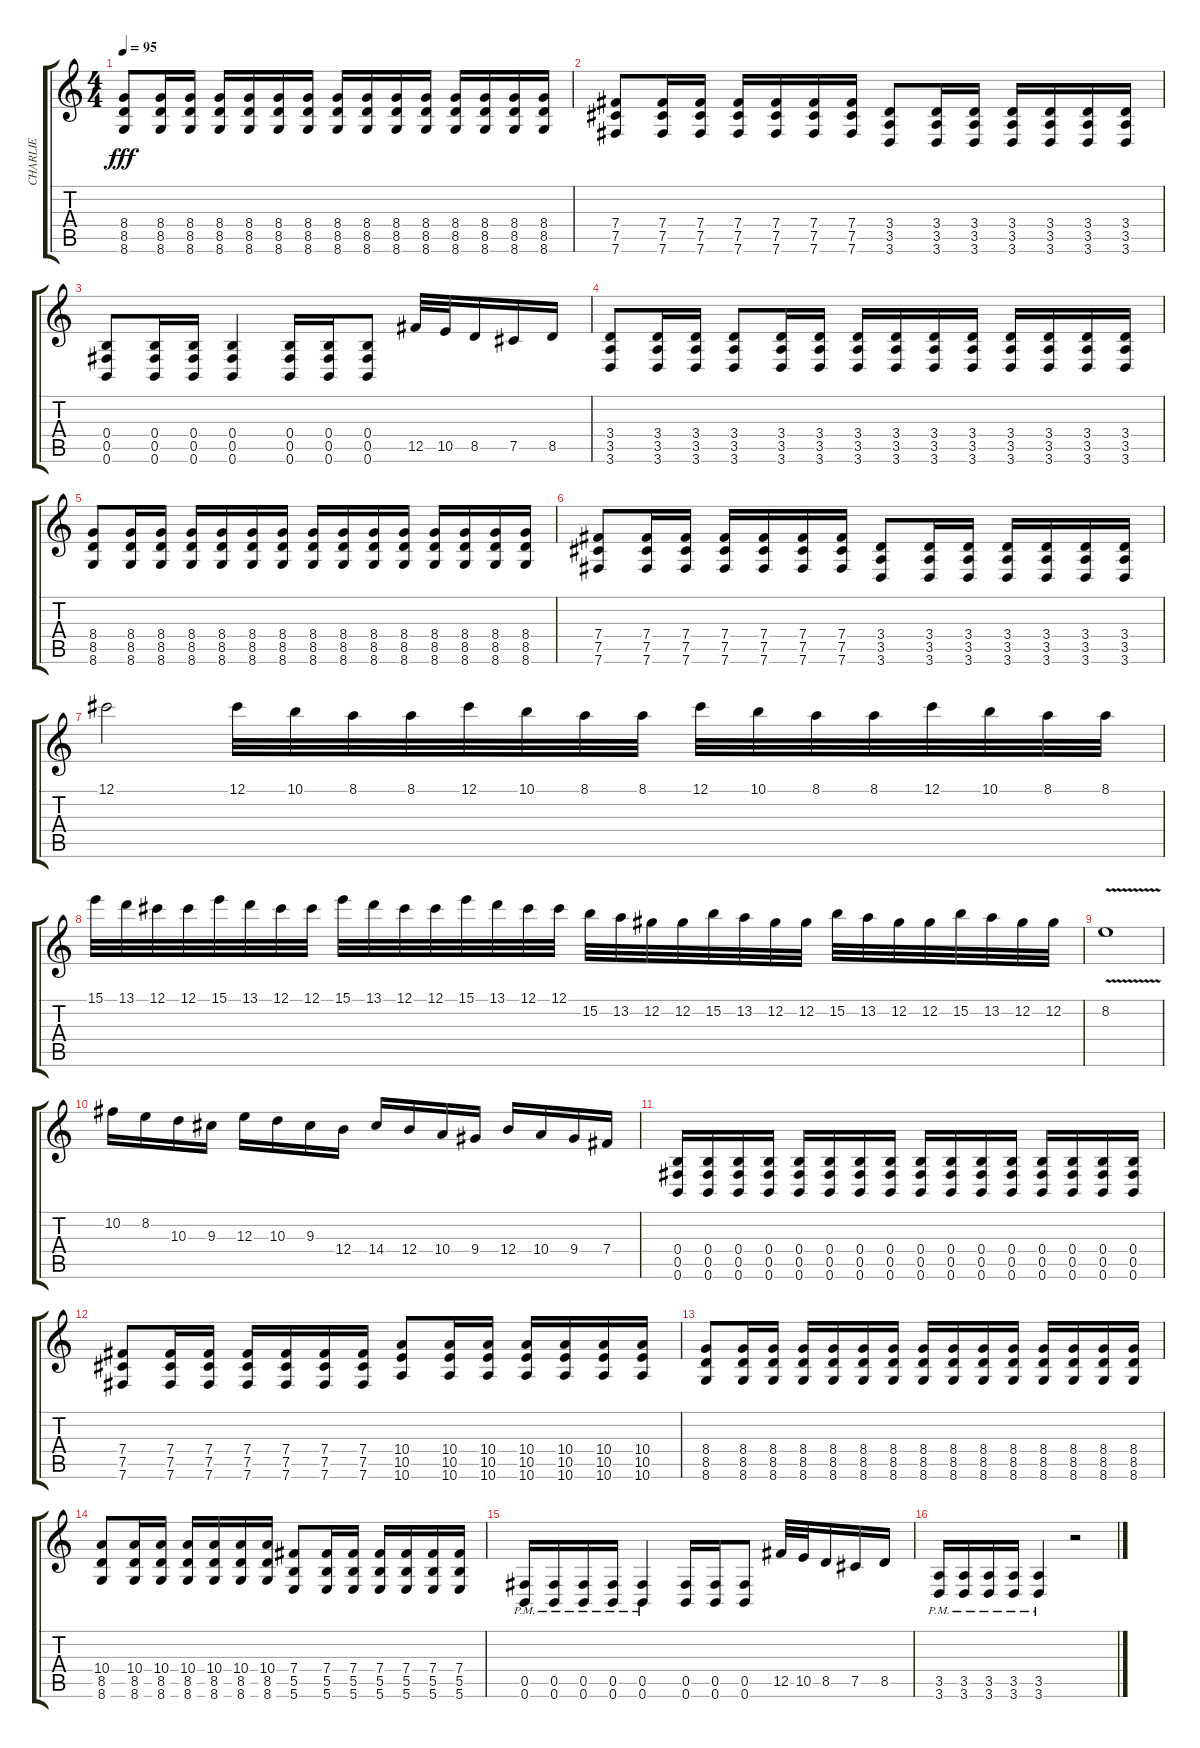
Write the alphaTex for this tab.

\track ("CHARLIE" "CHARLIE") {instrument distortionguitar}
\staff {score tabs}
\tuning (Db4 Ab3 E3 B2 Gb2 B1) {hide}
\ts (4 4)
\tempo 95
\clef g2
\ks c
(8.4 8.5 8.6).8{dy fff} (8.4 8.5 8.6).16 (8.4 8.5 8.6).16 (8.4 8.5 8.6).16 (8.4 8.5 8.6).16 (8.4 8.5 8.6).16 (8.4 8.5 8.6).16 (8.4 8.5 8.6).16 (8.4 8.5 8.6).16 (8.4 8.5 8.6).16 (8.4 8.5 8.6).16 (8.4 8.5 8.6).16 (8.4 8.5 8.6).16 (8.4 8.5 8.6).16 (8.4 8.5 8.6).16 |
(7.4 7.5 7.6).8 (7.4 7.5 7.6).16 (7.4 7.5 7.6).16 (7.4 7.5 7.6).16 (7.4 7.5 7.6).16 (7.4 7.5 7.6).16 (7.4 7.5 7.6).16 (3.4 3.5 3.6).8 (3.4 3.5 3.6).16 (3.4 3.5 3.6).16 (3.4 3.5 3.6).16 (3.4 3.5 3.6).16 (3.4 3.5 3.6).16 (3.4 3.5 3.6).16 |
(0.4 0.5 0.6).8 (0.4 0.5 0.6).16 (0.4 0.5 0.6).16 (0.4 0.5 0.6).4 (0.4 0.5 0.6).16 (0.4 0.5 0.6).16 (0.4 0.5 0.6).8 12.5.32 10.5.32 8.5.16 7.5.16 8.5.16 |
(3.4 3.5 3.6).8 (3.4 3.5 3.6).16 (3.4 3.5 3.6).16 (3.4 3.5 3.6).8 (3.4 3.5 3.6).16 (3.4 3.5 3.6).16 (3.4 3.5 3.6).16 (3.4 3.5 3.6).16 (3.4 3.5 3.6).16 (3.4 3.5 3.6).16 (3.4 3.5 3.6).16 (3.4 3.5 3.6).16 (3.4 3.5 3.6).16 (3.4 3.5 3.6).16 |
(8.4 8.5 8.6).8 (8.4 8.5 8.6).16 (8.4 8.5 8.6).16 (8.4 8.5 8.6).16 (8.4 8.5 8.6).16 (8.4 8.5 8.6).16 (8.4 8.5 8.6).16 (8.4 8.5 8.6).16 (8.4 8.5 8.6).16 (8.4 8.5 8.6).16 (8.4 8.5 8.6).16 (8.4 8.5 8.6).16 (8.4 8.5 8.6).16 (8.4 8.5 8.6).16 (8.4 8.5 8.6).16 |
(7.4 7.5 7.6).8 (7.4 7.5 7.6).16 (7.4 7.5 7.6).16 (7.4 7.5 7.6).16 (7.4 7.5 7.6).16 (7.4 7.5 7.6).16 (7.4 7.5 7.6).16 (3.4 3.5 3.6).8 (3.4 3.5 3.6).16 (3.4 3.5 3.6).16 (3.4 3.5 3.6).16 (3.4 3.5 3.6).16 (3.4 3.5 3.6).16 (3.4 3.5 3.6).16 |
12.1.2 12.1.32 10.1.32 8.1.32 8.1.32 12.1.32 10.1.32 8.1.32 8.1.32 12.1.32 10.1.32 8.1.32 8.1.32 12.1.32 10.1.32 8.1.32 8.1.32 |
15.1.32 13.1.32 12.1.32 12.1.32 15.1.32 13.1.32 12.1.32 12.1.32 15.1.32 13.1.32 12.1.32 12.1.32 15.1.32 13.1.32 12.1.32 12.1.32 15.2.32 13.2.32 12.2.32 12.2.32 15.2.32 13.2.32 12.2.32 12.2.32 15.2.32 13.2.32 12.2.32 12.2.32 15.2.32 13.2.32 12.2.32 12.2.32 |
8.2{v}.1 |
10.2.16 8.2.16 10.3.16 9.3.16 12.3.16 10.3.16 9.3.16 12.4.16 14.4.16 12.4.16 10.4.16 9.4.16 12.4.16 10.4.16 9.4.16 7.4.16 |
(0.4 0.5 0.6).16 (0.4 0.5 0.6).16 (0.4 0.5 0.6).16 (0.4 0.5 0.6).16 (0.4 0.5 0.6).16 (0.4 0.5 0.6).16 (0.4 0.5 0.6).16 (0.4 0.5 0.6).16 (0.4 0.5 0.6).16 (0.4 0.5 0.6).16 (0.4 0.5 0.6).16 (0.4 0.5 0.6).16 (0.4 0.5 0.6).16 (0.4 0.5 0.6).16 (0.4 0.5 0.6).16 (0.4 0.5 0.6).16 |
(7.4 7.5 7.6).8 (7.4 7.5 7.6).16 (7.4 7.5 7.6).16 (7.4 7.5 7.6).16 (7.4 7.5 7.6).16 (7.4 7.5 7.6).16 (7.4 7.5 7.6).16 (10.4 10.5 10.6).8 (10.4 10.5 10.6).16 (10.4 10.5 10.6).16 (10.4 10.5 10.6).16 (10.4 10.5 10.6).16 (10.4 10.5 10.6).16 (10.4 10.5 10.6).16 |
(8.4 8.5 8.6).8 (8.4 8.5 8.6).16 (8.4 8.5 8.6).16 (8.4 8.5 8.6).16 (8.4 8.5 8.6).16 (8.4 8.5 8.6).16 (8.4 8.5 8.6).16 (8.4 8.5 8.6).16 (8.4 8.5 8.6).16 (8.4 8.5 8.6).16 (8.4 8.5 8.6).16 (8.4 8.5 8.6).16 (8.4 8.5 8.6).16 (8.4 8.5 8.6).16 (8.4 8.5 8.6).16 |
(10.4 8.5 8.6).8 (10.4 8.5 8.6).16 (10.4 8.5 8.6).16 (10.4 8.5 8.6).16 (10.4 8.5 8.6).16 (10.4 8.5 8.6).16 (10.4 8.5 8.6).16 (7.4 5.5 5.6).8 (7.4 5.5 5.6).16 (7.4 5.5 5.6).16 (7.4 5.5 5.6).16 (7.4 5.5 5.6).16 (7.4 5.5 5.6).16 (7.4 5.5 5.6).16 |
(0.5{pm} 0.6{pm}).16 (0.5{pm} 0.6{pm}).16 (0.5{pm} 0.6{pm}).16 (0.5{pm} 0.6{pm}).16 (0.5{pm} 0.6{pm}).4 (0.5 0.6).16 (0.5 0.6).16 (0.5 0.6).8 12.5.32 10.5.32 8.5.16 7.5.16 8.5.16 |
(3.5{pm} 3.6{pm}).16 (3.5{pm} 3.6{pm}).16 (3.5{pm} 3.6{pm}).16 (3.5{pm} 3.6{pm}).16 (3.5{pm} 3.6{pm}).4 r.2
